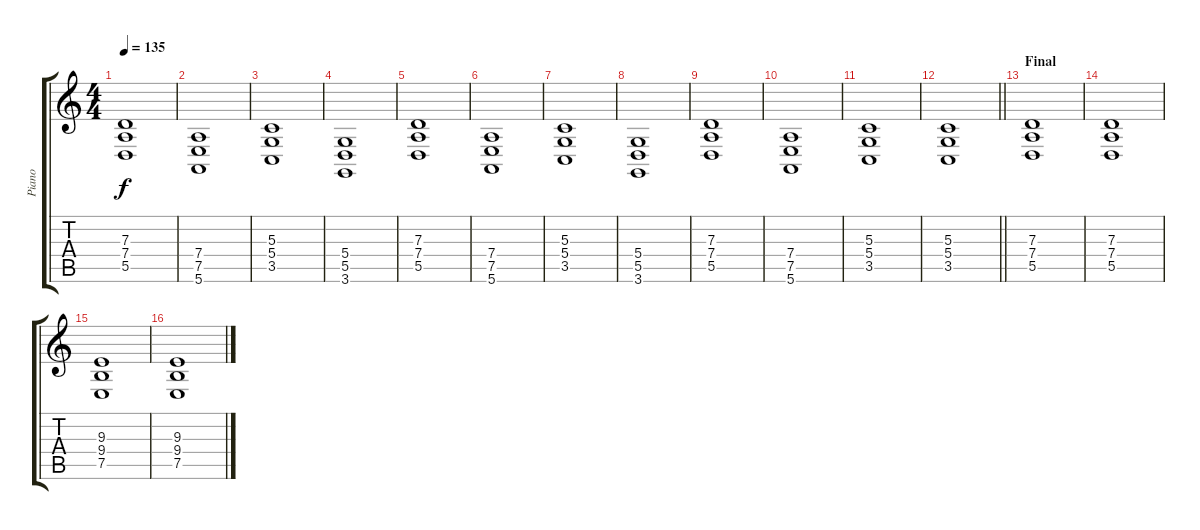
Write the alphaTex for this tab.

\track ("Piano" "Piano") {instrument reedorgan}
\staff {score tabs}
\tuning (E4 B3 G3 D3 A2 E2) {hide}
\ts (4 4)
\tempo 135
\clef g2
\ks c
(7.3 7.4 5.5).1{dy f} |
(7.4 7.5 5.6).1 |
(5.3 5.4 3.5).1 |
(5.4 5.5 3.6).1 |
(7.3 7.4 5.5).1 |
(7.4 7.5 5.6).1 |
(5.3 5.4 3.5).1 |
(5.4 5.5 3.6).1 |
(7.3 7.4 5.5).1 |
(7.4 7.5 5.6).1 |
(5.3 5.4 3.5).1 |
\barLineRight lightlight
(5.3 5.4 3.5).1 |
\section ("" "Final")
(7.3 7.4 5.5).1 |
(7.3 7.4 5.5).1 |
(9.3 9.4 7.5).1 |
(9.3 9.4 7.5).1
